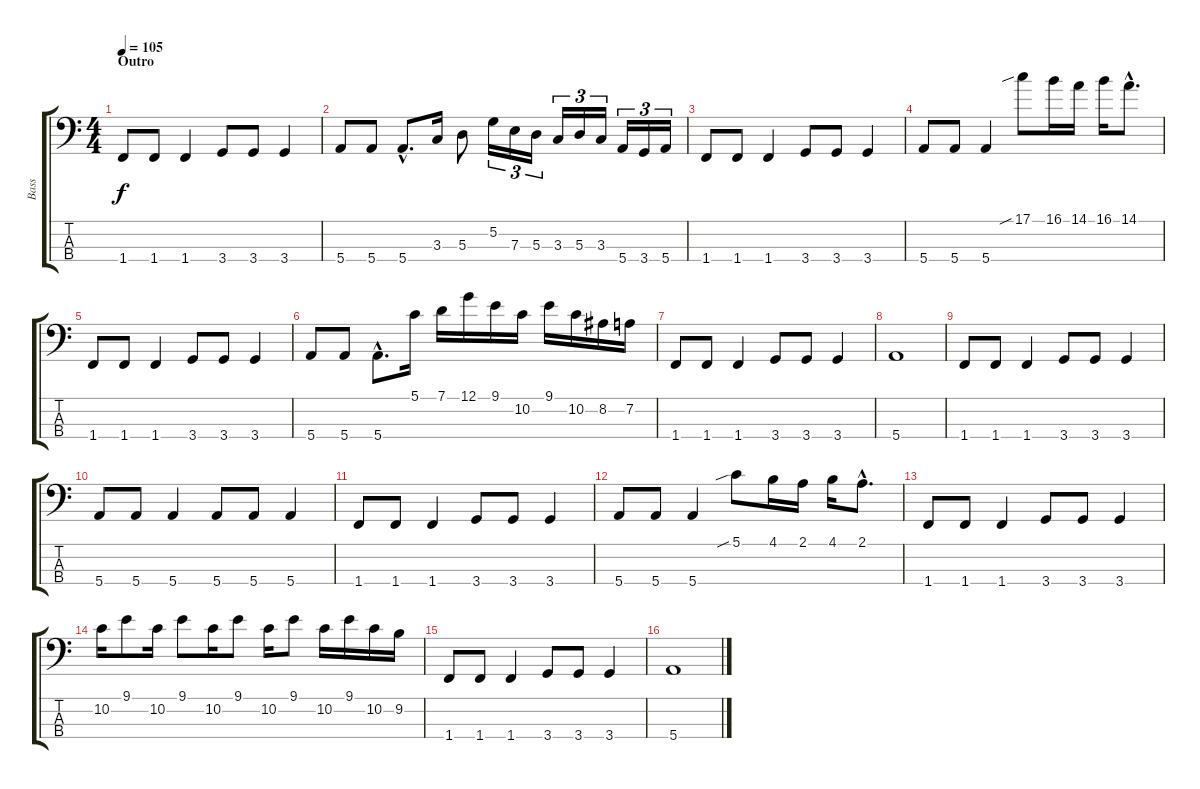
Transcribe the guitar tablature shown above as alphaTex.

\track ("Bass" "Bass") {instrument electricbassfinger}
\staff {score tabs}
\tuning (G2 D2 A1 E1) {hide}
\ts (4 4)
\section ("" "Outro")
\tempo 105
\clef f4
\ks c
1.4.8{dy f} 1.4.8 1.4.4 3.4.8 3.4.8 3.4.4 |
5.4.8 5.4.8 5.4{hac}.8{d} 3.3.16 5.3.8 5.2.16{tu (3 2)} 7.3.16{tu (3 2)} 5.3.16{tu (3 2)} 3.3.16{tu (3 2)} 5.3.16{tu (3 2)} 3.3.16{tu (3 2)} 5.4.16{tu (3 2)} 3.4.16{tu (3 2)} 5.4.16{tu (3 2)} |
1.4.8 1.4.8 1.4.4 3.4.8 3.4.8 3.4.4 |
5.4.8 5.4.8 5.4.4 17.1{sib}.8 16.1.16 14.1.16 16.1.16 14.1{hac}.8{d} |
1.4.8 1.4.8 1.4.4 3.4.8 3.4.8 3.4.4 |
5.4.8 5.4.8 5.4{hac}.8{d} 5.1.16 7.1.16 12.1.16 9.1.16 10.2.16 9.1.16 10.2.16 8.2.16 7.2.16 |
1.4.8 1.4.8 1.4.4 3.4.8 3.4.8 3.4.4 |
5.4.1 |
1.4.8 1.4.8 1.4.4 3.4.8 3.4.8 3.4.4 |
5.4.8 5.4.8 5.4.4 5.4.8 5.4.8 5.4.4 |
1.4.8 1.4.8 1.4.4 3.4.8 3.4.8 3.4.4 |
5.4.8 5.4.8 5.4.4 5.1{sib}.8 4.1.16 2.1.16 4.1.16 2.1{hac}.8{d} |
1.4.8 1.4.8 1.4.4 3.4.8 3.4.8 3.4.4 |
10.2.16 9.1.8 10.2.16 9.1.8 10.2.16 9.1.8 10.2.16 9.1.8 10.2.16 9.1.16 10.2.16 9.2.16 |
1.4.8 1.4.8 1.4.4 3.4.8 3.4.8 3.4.4 |
5.4.1
